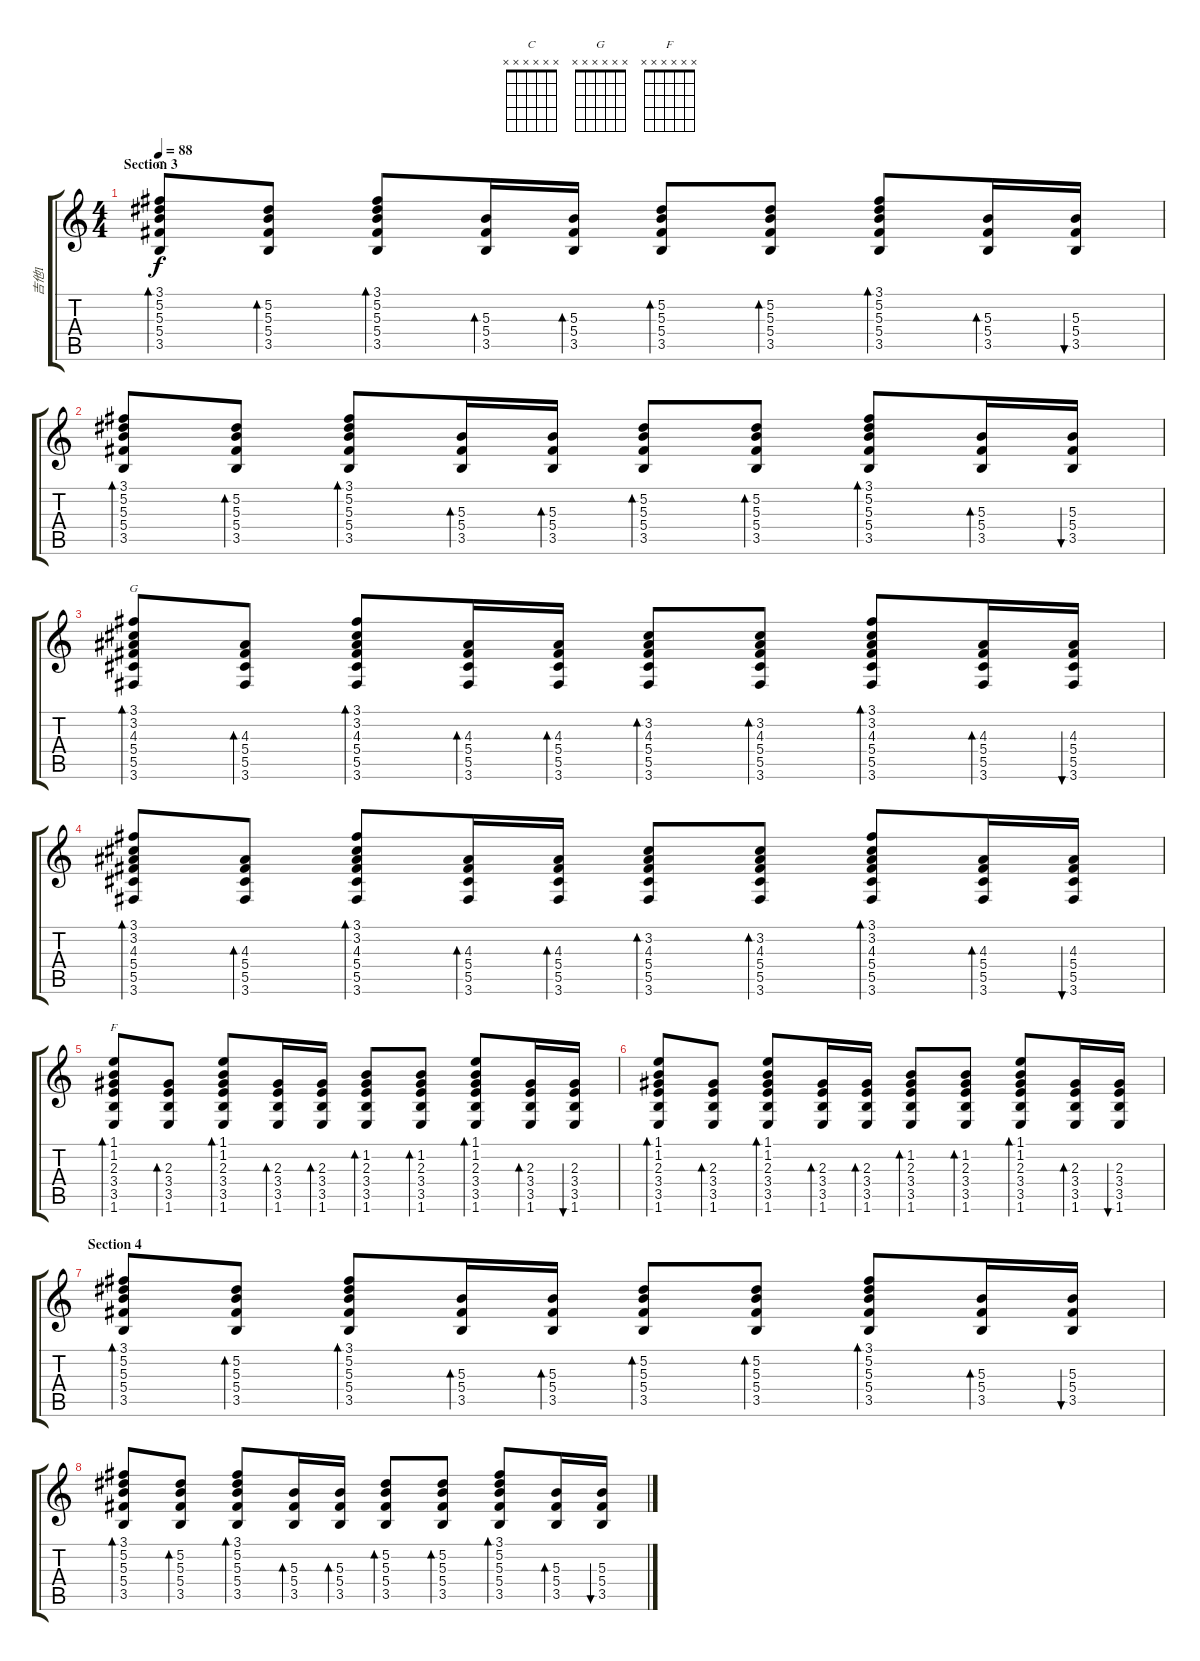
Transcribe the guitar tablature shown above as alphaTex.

\track ("吉他1" "吉他1") {instrument acousticguitarsteel}
\staff {score tabs}
\tuning (Eb4 Bb3 Gb3 Db3 Ab2 Eb2) {hide}
\chord ("C" x x x x x x)
\chord ("G" x x x x x x)
\chord ("F" x x x x x x)
\ts (4 4)
\section ("" "Section 3")
\tempo 88
\clef g2
\ks c
(3.1 5.2 5.3 5.4 3.5).8{bd 30 ch "C" dy f} (5.2 5.3 5.4 3.5).8{bd 30} (3.1 5.2 5.3 5.4 3.5).8{bd 30} (5.3 5.4 3.5).16{bd 30} (5.3 5.4 3.5).16{bd 30} (5.2 5.3 5.4 3.5).8{bd 30} (5.2 5.3 5.4 3.5).8{bd 30} (3.1 5.2 5.3 5.4 3.5).8{bd 30} (5.3 5.4 3.5).16{bd 30} (5.3 5.4 3.5).16{bu 30} |
(3.1 5.2 5.3 5.4 3.5).8{bd 30} (5.2 5.3 5.4 3.5).8{bd 30} (3.1 5.2 5.3 5.4 3.5).8{bd 30} (5.3 5.4 3.5).16{bd 30} (5.3 5.4 3.5).16{bd 30} (5.2 5.3 5.4 3.5).8{bd 30} (5.2 5.3 5.4 3.5).8{bd 30} (3.1 5.2 5.3 5.4 3.5).8{bd 30} (5.3 5.4 3.5).16{bd 30} (5.3 5.4 3.5).16{bu 30} |
(3.1 3.2 4.3 5.4 5.5 3.6).8{bd 30 ch "G"} (4.3 5.4 5.5 3.6).8{bd 30} (3.1 3.2 4.3 5.4 5.5 3.6).8{bd 30} (4.3 5.4 5.5 3.6).16{bd 30} (4.3 5.4 5.5 3.6).16{bd 30} (3.2 4.3 5.4 5.5 3.6).8{bd 30} (3.2 4.3 5.4 5.5 3.6).8{bd 30} (3.1 3.2 4.3 5.4 5.5 3.6).8{bd 30} (4.3 5.4 5.5 3.6).16{bd 30} (4.3 5.4 5.5 3.6).16{bu 30} |
(3.1 3.2 4.3 5.4 5.5 3.6).8{bd 30} (4.3 5.4 5.5 3.6).8{bd 30} (3.1 3.2 4.3 5.4 5.5 3.6).8{bd 30} (4.3 5.4 5.5 3.6).16{bd 30} (4.3 5.4 5.5 3.6).16{bd 30} (3.2 4.3 5.4 5.5 3.6).8{bd 30} (3.2 4.3 5.4 5.5 3.6).8{bd 30} (3.1 3.2 4.3 5.4 5.5 3.6).8{bd 30} (4.3 5.4 5.5 3.6).16{bd 30} (4.3 5.4 5.5 3.6).16{bu 30} |
(1.1 1.2 2.3 3.4 3.5 1.6).8{bd 30 ch "F"} (2.3 3.4 3.5 1.6).8{bd 30} (1.1 1.2 2.3 3.4 3.5 1.6).8{bd 30} (2.3 3.4 3.5 1.6).16{bd 30} (2.3 3.4 3.5 1.6).16{bd 30} (1.2 2.3 3.4 3.5 1.6).8{bd 30} (1.2 2.3 3.4 3.5 1.6).8{bd 30} (1.1 1.2 2.3 3.4 3.5 1.6).8{bd 30} (2.3 3.4 3.5 1.6).16{bd 30} (2.3 3.4 3.5 1.6).16{bu 30} |
(1.1 1.2 2.3 3.4 3.5 1.6).8{bd 30} (2.3 3.4 3.5 1.6).8{bd 30} (1.1 1.2 2.3 3.4 3.5 1.6).8{bd 30} (2.3 3.4 3.5 1.6).16{bd 30} (2.3 3.4 3.5 1.6).16{bd 30} (1.2 2.3 3.4 3.5 1.6).8{bd 30} (1.2 2.3 3.4 3.5 1.6).8{bd 30} (1.1 1.2 2.3 3.4 3.5 1.6).8{bd 30} (2.3 3.4 3.5 1.6).16{bd 30} (2.3 3.4 3.5 1.6).16{bu 30} |
\section ("" "Section 4")
(3.1 5.2 5.3 5.4 3.5).8{bd 30} (5.2 5.3 5.4 3.5).8{bd 30} (3.1 5.2 5.3 5.4 3.5).8{bd 30} (5.3 5.4 3.5).16{bd 30} (5.3 5.4 3.5).16{bd 30} (5.2 5.3 5.4 3.5).8{bd 30} (5.2 5.3 5.4 3.5).8{bd 30} (3.1 5.2 5.3 5.4 3.5).8{bd 30} (5.3 5.4 3.5).16{bd 30} (5.3 5.4 3.5).16{bu 30} |
(3.1 5.2 5.3 5.4 3.5).8{bd 30} (5.2 5.3 5.4 3.5).8{bd 30} (3.1 5.2 5.3 5.4 3.5).8{bd 30} (5.3 5.4 3.5).16{bd 30} (5.3 5.4 3.5).16{bd 30} (5.2 5.3 5.4 3.5).8{bd 30} (5.2 5.3 5.4 3.5).8{bd 30} (3.1 5.2 5.3 5.4 3.5).8{bd 30} (5.3 5.4 3.5).16{bd 30} (5.3 5.4 3.5).16{bu 30}
